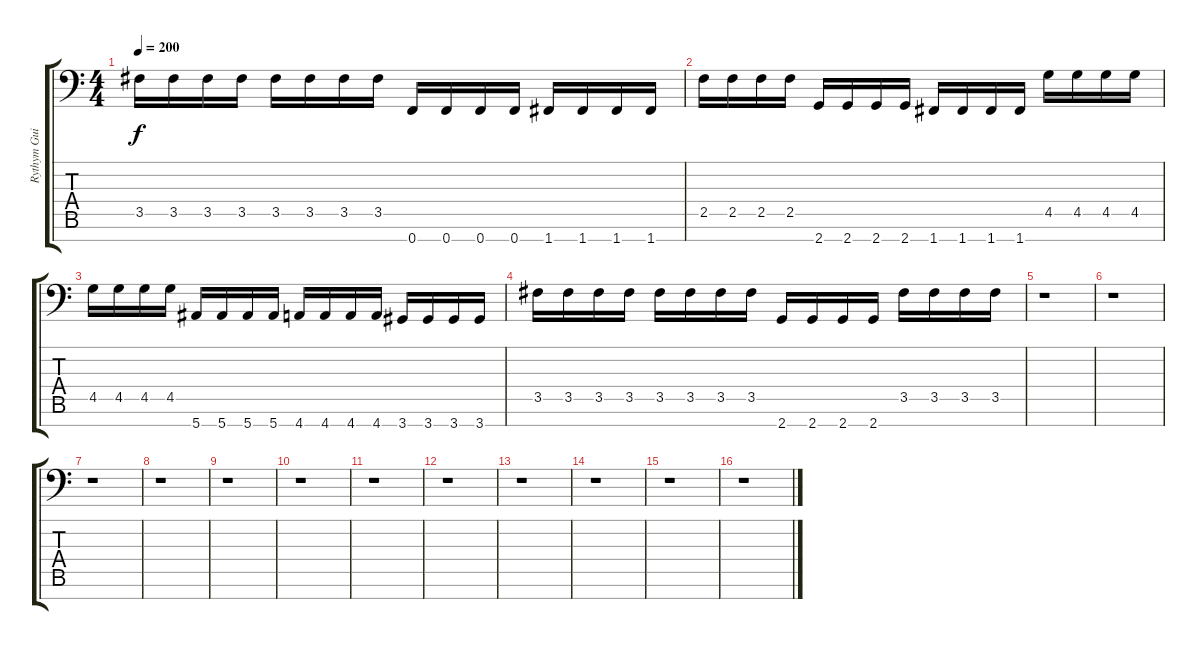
\track ("Rythym Guitar 1 (Tuned To F)" "Rythym Gui") {instrument distortionguitar}
\staff {score tabs}
\tuning (Bb3 Gb3 Db3 Ab2 Eb2 Bb1 F1) {hide}
\ts (4 4)
\tempo 200
\clef f4
\ks c
3.5.16{dy f} 3.5.16 3.5.16 3.5.16 3.5.16 3.5.16 3.5.16 3.5.16 0.7.16 0.7.16 0.7.16 0.7.16 1.7.16 1.7.16 1.7.16 1.7.16 |
2.5.16 2.5.16 2.5.16 2.5.16 2.7.16 2.7.16 2.7.16 2.7.16 1.7.16 1.7.16 1.7.16 1.7.16 4.5.16 4.5.16 4.5.16 4.5.16 |
4.5.16 4.5.16 4.5.16 4.5.16 5.7.16 5.7.16 5.7.16 5.7.16 4.7.16 4.7.16 4.7.16 4.7.16 3.7.16 3.7.16 3.7.16 3.7.16 |
3.5.16 3.5.16 3.5.16 3.5.16 3.5.16 3.5.16 3.5.16 3.5.16 2.7.16 2.7.16 2.7.16 2.7.16 3.5.16 3.5.16 3.5.16 3.5.16 |
r.1 |
r.1 |
r.1 |
r.1 |
r.1 |
r.1 |
r.1 |
r.1 |
r.1 |
r.1 |
r.1 |
r.1
